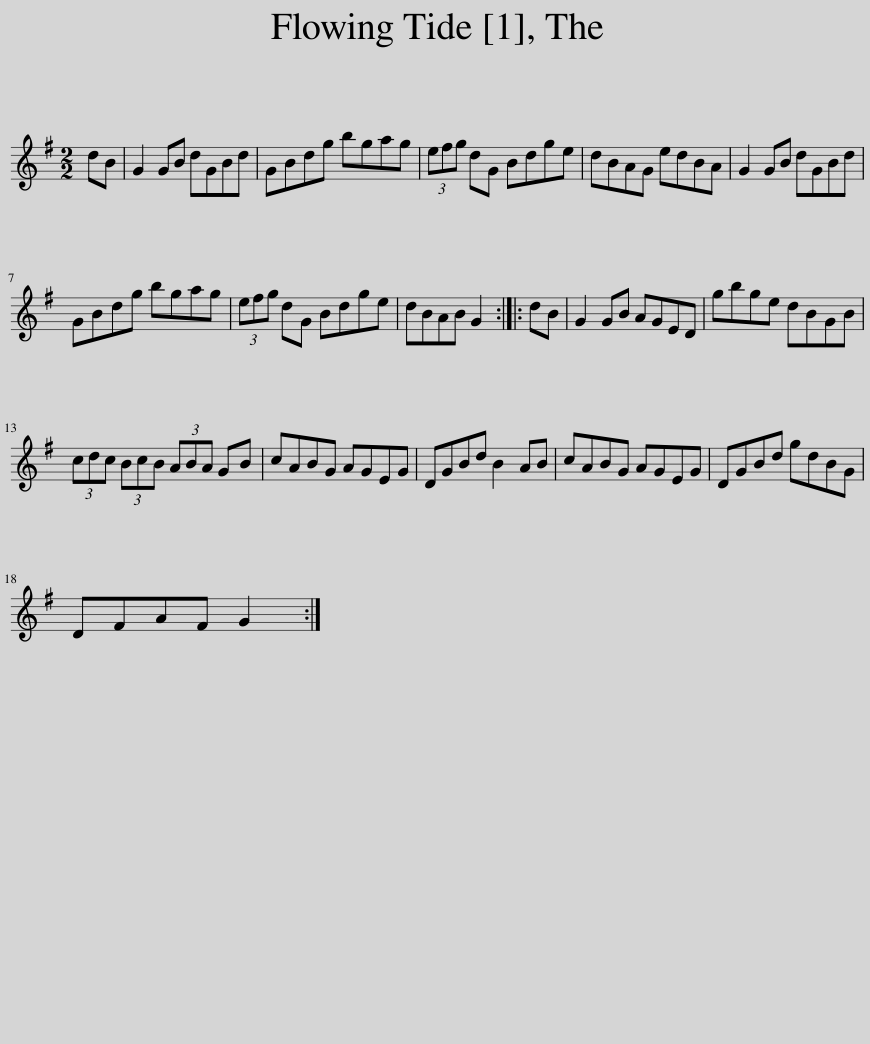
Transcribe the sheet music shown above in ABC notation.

X:1
L:1/8
M:2/2
I:linebreak $
K:G
V:1 treble
V:1
 dB | G2 GB dGBd | GBdg bgag | (3efg dG Bdge | dBAG edBA | %5
 G2 GB dGBd |$ GBdg bgag | (3efg dG Bdge | dBAB G2 :: dB | %10
 G2 GB AGED | gbge dBGB |$ (3cdc (3BcB (3ABA GB | cABG AGEG | DGBd B2 AB | %15
 cABG AGEG | DGBd gdBG |$ DFAF G2 :| %18
